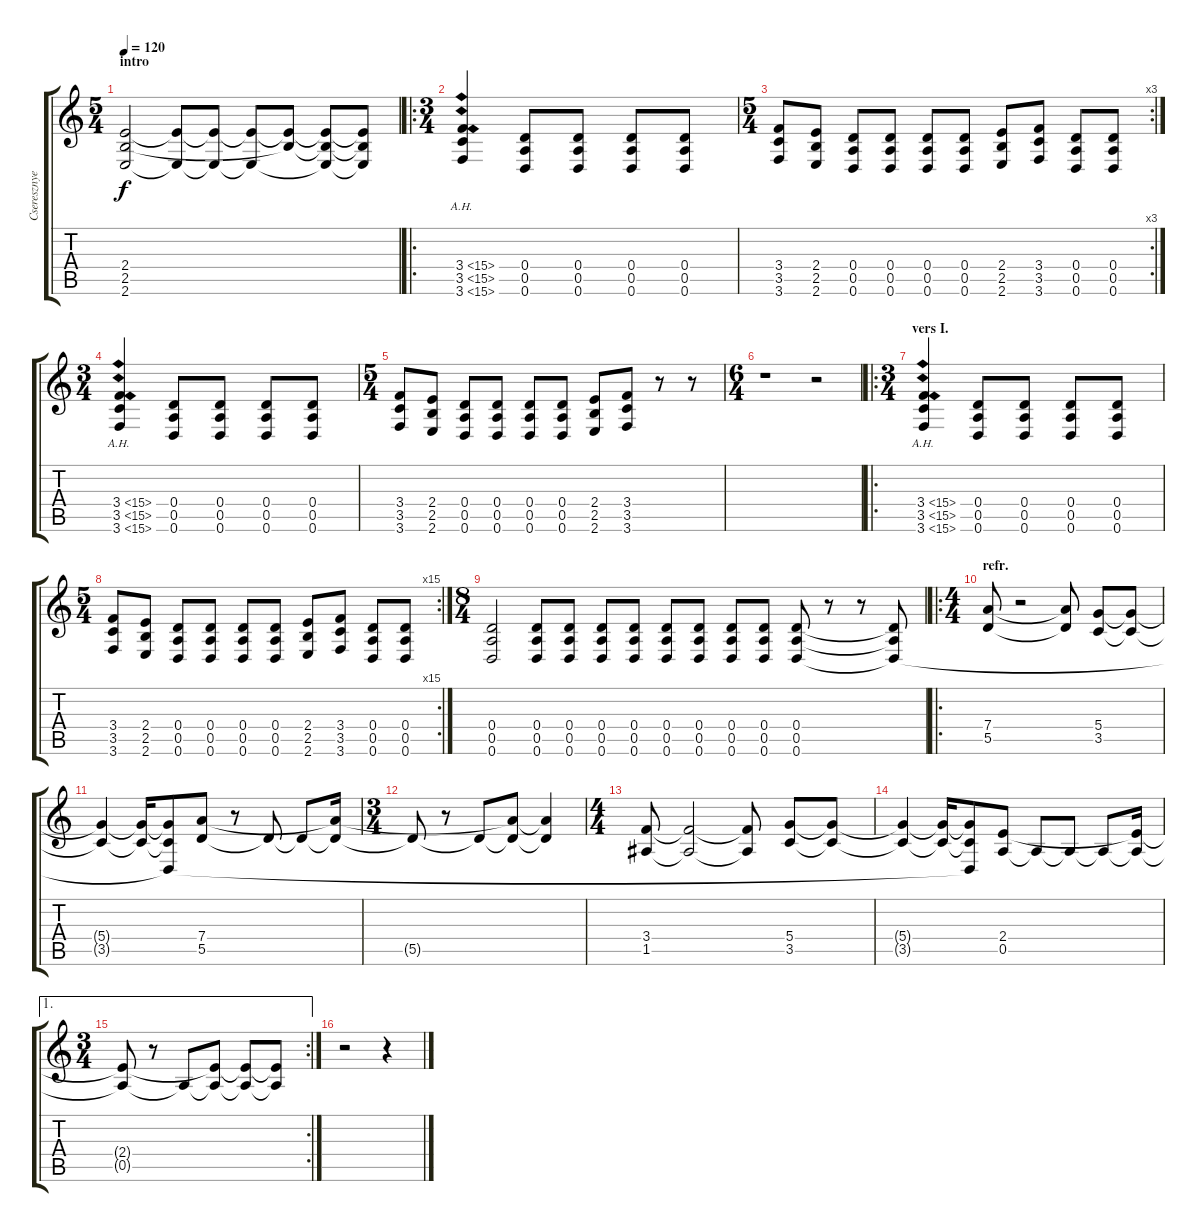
\track ("Cseresznye-solo" "Cseresznye") {instrument distortionguitar}
\staff {score tabs}
\tuning (E4 B3 G3 D3 A2 D2) {hide}
\ts (5 4)
\section ("" "intro")
\tempo 120
\clef g2
\ks c
(2.4 2.5 2.6).2{dy f instrument distortionguitar} (2.4{t} 2.6{t}).8 (2.4{t} 2.6{t}).8 (2.4{t} 2.6{t}).8 (2.4{t} 2.5{t}).8 (2.4{t} 2.5{t} 2.6{t}).8 (2.4{t} 2.5{t} 2.6{t}).8 |
\ro
\ts (3 4)
(3.4{ah 12} 3.5{ah 12} 3.6{ah 12}).4 (0.4 0.5 0.6).8 (0.4 0.5 0.6).8 (0.4 0.5 0.6).8 (0.4 0.5 0.6).8 |
\rc 3
\ts (5 4)
(3.4 3.5 3.6).8 (2.4 2.5 2.6).8 (0.4 0.5 0.6).8 (0.4 0.5 0.6).8 (0.4 0.5 0.6).8 (0.4 0.5 0.6).8 (2.4 2.5 2.6).8 (3.4 3.5 3.6).8 (0.4 0.5 0.6).8 (0.4 0.5 0.6).8 |
\ts (3 4)
(3.4{ah 12} 3.5{ah 12} 3.6{ah 12}).4 (0.4 0.5 0.6).8 (0.4 0.5 0.6).8 (0.4 0.5 0.6).8 (0.4 0.5 0.6).8 |
\ts (5 4)
(3.4 3.5 3.6).8 (2.4 2.5 2.6).8 (0.4 0.5 0.6).8 (0.4 0.5 0.6).8 (0.4 0.5 0.6).8 (0.4 0.5 0.6).8 (2.4 2.5 2.6).8 (3.4 3.5 3.6).8 r.8 r.8 |
\ts (6 4)
r.1 r.2 |
\ro
\ts (3 4)
\section ("" "vers I.")
(3.4{ah 12} 3.5{ah 12} 3.6{ah 12}).4 (0.4 0.5 0.6).8 (0.4 0.5 0.6).8 (0.4 0.5 0.6).8 (0.4 0.5 0.6).8 |
\rc 15
\ts (5 4)
(3.4 3.5 3.6).8 (2.4 2.5 2.6).8 (0.4 0.5 0.6).8 (0.4 0.5 0.6).8 (0.4 0.5 0.6).8 (0.4 0.5 0.6).8 (2.4 2.5 2.6).8 (3.4 3.5 3.6).8 (0.4 0.5 0.6).8 (0.4 0.5 0.6).8 |
\ts (8 4)
(0.4 0.5 0.6).2 (0.4 0.5 0.6).8 (0.4 0.5 0.6).8 (0.4 0.5 0.6).8 (0.4 0.5 0.6).8 (0.4 0.5 0.6).8 (0.4 0.5 0.6).8 (0.4 0.5 0.6).8 (0.4 0.5 0.6).8 (0.4 0.5 0.6).8 r.8 r.8 (0.4{t} 0.5{t} 0.6{t}).8 |
\ro
\ts (4 4)
\section ("" "refr.")
(7.4 5.5).8 r.2 (7.4{t} 5.5{t}).8 (5.4 3.5).8 (5.4{t} 3.5{t}).8 |
(5.4{t} 3.5{t}).4 (5.4{t} 3.5{t}).16 (5.4{t} 3.5{t} 0.6{t}).8 (7.4 5.5).8 r.8 5.5{t}.8 5.5{t}.8 (7.4{t} 5.5{t}).16 |
\ts (3 4)
5.5{t}.8 r.8 5.5{t}.8 (7.4{t} 5.5{t}).8 (7.4{t} 5.5{t}).4 |
\ts (4 4)
(3.4 1.5).8 (3.4{t} 1.5{t}).2 (3.4{t} 1.5{t}).8 (5.4 3.5).8 (5.4{t} 3.5{t}).8 |
(5.4{t} 3.5{t}).4 (5.4{t} 3.5{t}).16 (5.4{t} 3.5{t} 0.6{t}).8 (2.4 0.5).8 0.5{t}.8 0.5{t}.8 0.5{t}.8 (2.4{t} 0.5{t}).16 |
\ae 1
\rc 2
\ts (3 4)
(2.4{t} 0.5{t}).8 r.8 0.5{t}.8 (2.4{t} 0.5{t}).8 (2.4{t} 0.5{t}).8 (2.4{t} 0.5{t}).8 |
r.2 r.4
